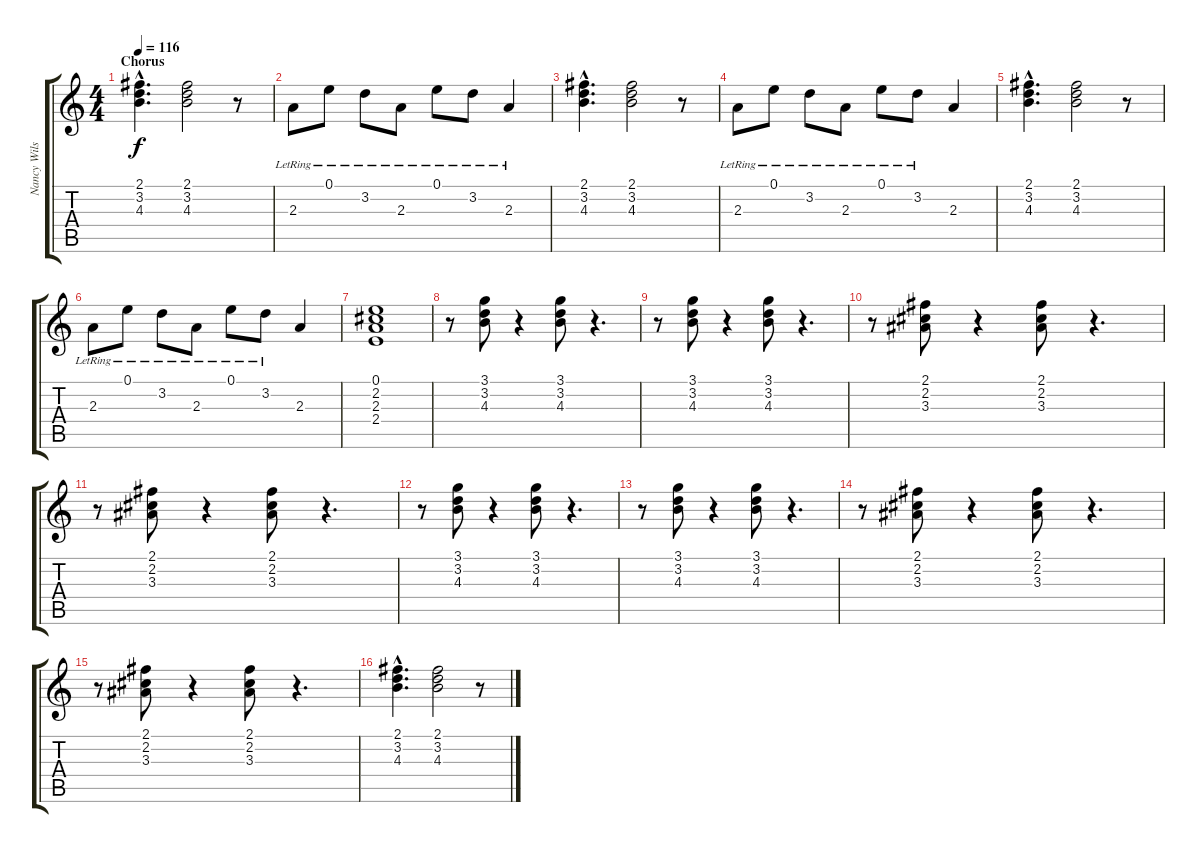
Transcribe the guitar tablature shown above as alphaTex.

\track ("Nancy Wilson" "Nancy Wils") {instrument electricguitarclean}
\staff {score tabs}
\tuning (E4 B3 G3 D3 A2 E2) {hide}
\ts (4 4)
\section ("" "Chorus")
\tempo 116
\clef g2
\ks c
(2.1{hac} 3.2{hac} 4.3{hac}).4{d dy f} (2.1 3.2 4.3).2 r.8 |
2.3{lr}.8 0.1{lr}.8 3.2{lr}.8 2.3{lr}.8 0.1{lr}.8 3.2{lr}.8 2.3{lr}.4 |
(2.1{hac} 3.2{hac} 4.3{hac}).4{d} (2.1 3.2 4.3).2 r.8 |
2.3{lr}.8 0.1{lr}.8 3.2{lr}.8 2.3{lr}.8 0.1{lr}.8 3.2{lr}.8 2.3.4 |
(2.1{hac} 3.2{hac} 4.3{hac}).4{d} (2.1 3.2 4.3).2 r.8 |
2.3{lr}.8 0.1{lr}.8 3.2{lr}.8 2.3{lr}.8 0.1{lr}.8 3.2{lr}.8 2.3.4 |
(0.1 2.2 2.3 2.4).1 |
r.8 (3.1 3.2 4.3).8 r.4 (3.1 3.2 4.3).8 r.4{d} |
r.8 (3.1 3.2 4.3).8 r.4 (3.1 3.2 4.3).8 r.4{d} |
r.8 (2.1 2.2 3.3).8 r.4 (2.1 2.2 3.3).8 r.4{d} |
r.8 (2.1 2.2 3.3).8 r.4 (2.1 2.2 3.3).8 r.4{d} |
r.8 (3.1 3.2 4.3).8 r.4 (3.1 3.2 4.3).8 r.4{d} |
r.8 (3.1 3.2 4.3).8 r.4 (3.1 3.2 4.3).8 r.4{d} |
r.8 (2.1 2.2 3.3).8 r.4 (2.1 2.2 3.3).8 r.4{d} |
r.8 (2.1 2.2 3.3).8 r.4 (2.1 2.2 3.3).8 r.4{d} |
(2.1{hac} 3.2{hac} 4.3{hac}).4{d} (2.1 3.2 4.3).2 r.8
